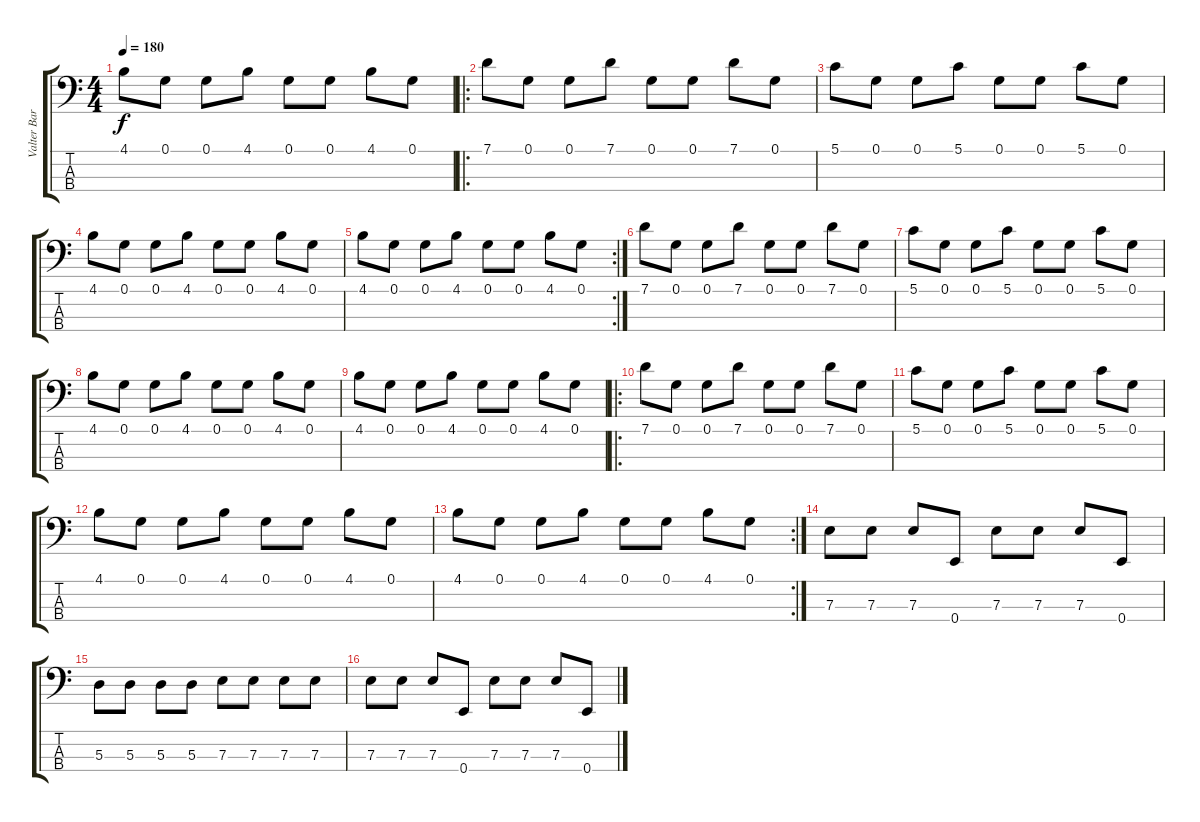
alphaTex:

\track ("Valter Barros" "Valter Bar") {instrument electricbasspick}
\staff {score tabs}
\tuning (G2 D2 A1 E1) {hide}
\ts (4 4)
\tempo 180
\clef f4
\ks c
4.1.8{dy f} 0.1.8 0.1.8 4.1.8 0.1.8 0.1.8 4.1.8 0.1.8 |
\ro
7.1.8 0.1.8 0.1.8 7.1.8 0.1.8 0.1.8 7.1.8 0.1.8 |
5.1.8 0.1.8 0.1.8 5.1.8 0.1.8 0.1.8 5.1.8 0.1.8 |
4.1.8 0.1.8 0.1.8 4.1.8 0.1.8 0.1.8 4.1.8 0.1.8 |
\rc 2
4.1.8 0.1.8 0.1.8 4.1.8 0.1.8 0.1.8 4.1.8 0.1.8 |
7.1.8 0.1.8 0.1.8 7.1.8 0.1.8 0.1.8 7.1.8 0.1.8 |
5.1.8 0.1.8 0.1.8 5.1.8 0.1.8 0.1.8 5.1.8 0.1.8 |
4.1.8 0.1.8 0.1.8 4.1.8 0.1.8 0.1.8 4.1.8 0.1.8 |
4.1.8 0.1.8 0.1.8 4.1.8 0.1.8 0.1.8 4.1.8 0.1.8 |
\ro
7.1.8 0.1.8 0.1.8 7.1.8 0.1.8 0.1.8 7.1.8 0.1.8 |
5.1.8 0.1.8 0.1.8 5.1.8 0.1.8 0.1.8 5.1.8 0.1.8 |
4.1.8 0.1.8 0.1.8 4.1.8 0.1.8 0.1.8 4.1.8 0.1.8 |
\rc 2
4.1.8 0.1.8 0.1.8 4.1.8 0.1.8 0.1.8 4.1.8 0.1.8 |
7.3.8 7.3.8 7.3.8 0.4.8 7.3.8 7.3.8 7.3.8 0.4.8 |
5.3.8 5.3.8 5.3.8 5.3.8 7.3.8 7.3.8 7.3.8 7.3.8 |
7.3.8 7.3.8 7.3.8 0.4.8 7.3.8 7.3.8 7.3.8 0.4.8
